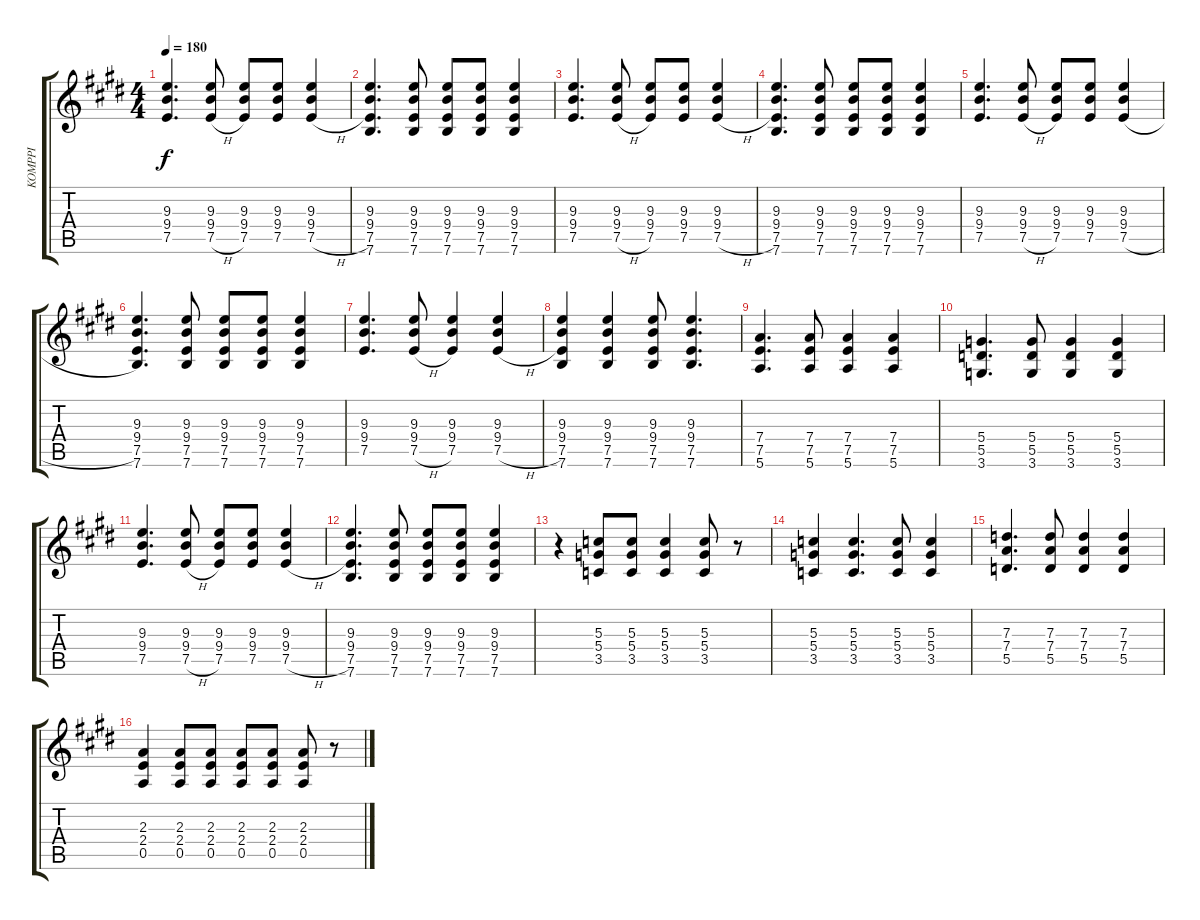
\track ("KOMPPI" "KOMPPI") {instrument electricguitarmuted}
\staff {score tabs}
\tuning (E4 B3 G3 D3 A2 E2) {hide}
\ts (4 4)
\tempo 180
\clef g2
\ks e
(9.3 9.4 7.5).4{d dy f} (9.3 9.4 7.5{h}).8 (9.3 9.4 7.5).8 (9.3 9.4 7.5).8 (9.3 9.4 7.5{h}).4 |
(9.3 9.4 7.5 7.6).4{d} (9.3 9.4 7.5 7.6).8 (9.3 9.4 7.5 7.6).8 (9.3 9.4 7.5 7.6).8 (9.3 9.4 7.5 7.6).4 |
(9.3 9.4 7.5).4{d} (9.3 9.4 7.5{h}).8 (9.3 9.4 7.5).8 (9.3 9.4 7.5).8 (9.3 9.4 7.5{h}).4 |
(9.3 9.4 7.5 7.6).4{d} (9.3 9.4 7.5 7.6).8 (9.3 9.4 7.5 7.6).8 (9.3 9.4 7.5 7.6).8 (9.3 9.4 7.5 7.6).4 |
(9.3 9.4 7.5).4{d} (9.3 9.4 7.5{h}).8 (9.3 9.4 7.5).8 (9.3 9.4 7.5).8 (9.3 9.4 7.5{h}).4 |
(9.3 9.4 7.5 7.6).4{d} (9.3 9.4 7.5 7.6).8 (9.3 9.4 7.5 7.6).8 (9.3 9.4 7.5 7.6).8 (9.3 9.4 7.5 7.6).4 |
(9.3 9.4 7.5).4{d} (9.3 9.4 7.5{h}).8 (9.3 9.4 7.5).4 (9.3 9.4 7.5{h}).4 |
(9.3 9.4 7.5 7.6).4 (9.3 9.4 7.5 7.6).4 (9.3 9.4 7.5 7.6).8 (9.3 9.4 7.5 7.6).4{d} |
(7.4 7.5 5.6).4{d} (7.4 7.5 5.6).8 (7.4 7.5 5.6).4 (7.4 7.5 5.6).4 |
(5.4 5.5 3.6).4{d} (5.4 5.5 3.6).8 (5.4 5.5 3.6).4 (5.4 5.5 3.6).4 |
(9.3 9.4 7.5).4{d} (9.3 9.4 7.5{h}).8 (9.3 9.4 7.5).8 (9.3 9.4 7.5).8 (9.3 9.4 7.5{h}).4 |
(9.3 9.4 7.5 7.6).4{d} (9.3 9.4 7.5 7.6).8 (9.3 9.4 7.5 7.6).8 (9.3 9.4 7.5 7.6).8 (9.3 9.4 7.5 7.6).4 |
r.4 (5.3 5.4 3.5).8 (5.3 5.4 3.5).8 (5.3 5.4 3.5).4 (5.3 5.4 3.5).8 r.8 |
(5.3 5.4 3.5).4 (5.3 5.4 3.5).4{d} (5.3 5.4 3.5).8 (5.3 5.4 3.5).4 |
(7.3 7.4 5.5).4{d} (7.3 7.4 5.5).8 (7.3 7.4 5.5).4 (7.3 7.4 5.5).4 |
(2.3 2.4 0.5).4 (2.3 2.4 0.5).8 (2.3 2.4 0.5).8 (2.3 2.4 0.5).8 (2.3 2.4 0.5).8 (2.3 2.4 0.5).8 r.8
